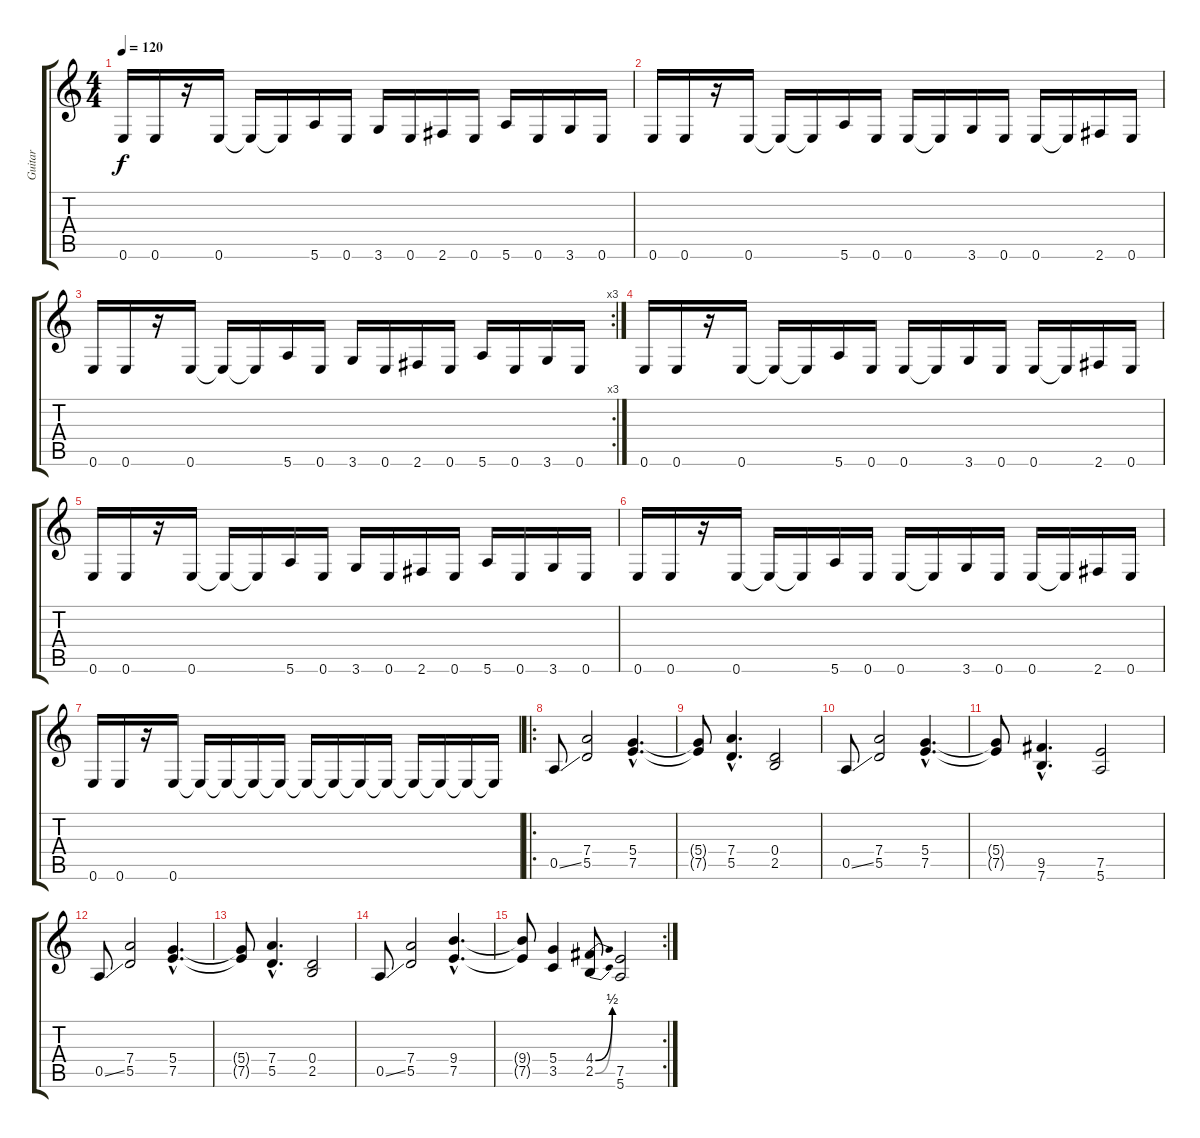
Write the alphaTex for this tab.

\track ("Guitar" "Guitar") {instrument distortionguitar}
\staff {score tabs}
\tuning (E4 B3 G3 D3 A2 E2) {hide}
\ts (4 4)
\tempo 120
\clef g2
\ks c
0.6.16{dy f} 0.6.16 r.16 0.6.16 0.6{t}.16 0.6{t}.16 5.6.16 0.6.16 3.6.16 0.6.16 2.6.16 0.6.16 5.6.16 0.6.16 3.6.16 0.6.16 |
0.6.16{instrument electricguitarmuted} 0.6.16 r.16 0.6.16 0.6{t}.16 0.6{t}.16 5.6.16 0.6.16 0.6.16 0.6{t}.16 3.6.16 0.6.16 0.6.16 0.6{t}.16 2.6.16 0.6.16 |
\rc 3
0.6.16 0.6.16 r.16 0.6.16 0.6{t}.16 0.6{t}.16 5.6.16 0.6.16 3.6.16 0.6.16 2.6.16 0.6.16 5.6.16 0.6.16 3.6.16 0.6.16 |
0.6.16{instrument electricguitarmuted} 0.6.16 r.16 0.6.16 0.6{t}.16 0.6{t}.16 5.6.16 0.6.16 0.6.16 0.6{t}.16 3.6.16 0.6.16 0.6.16 0.6{t}.16 2.6.16 0.6.16 |
0.6.16 0.6.16 r.16 0.6.16 0.6{t}.16 0.6{t}.16 5.6.16 0.6.16 3.6.16 0.6.16 2.6.16 0.6.16 5.6.16 0.6.16 3.6.16 0.6.16 |
0.6.16{instrument electricguitarmuted} 0.6.16 r.16 0.6.16 0.6{t}.16 0.6{t}.16 5.6.16 0.6.16 0.6.16 0.6{t}.16 3.6.16 0.6.16 0.6.16 0.6{t}.16 2.6.16 0.6.16 |
0.6.16 0.6.16 r.16 0.6.16 0.6{t}.16 0.6{t}.16 0.6{t}.16 0.6{t}.16 0.6{t}.16 0.6{t}.16 0.6{t}.16 0.6{t}.16 0.6{t}.16 0.6{t}.16 0.6{t}.16 0.6{t}.16 |
\ro
0.5{ss}.8{balance 8 instrument distortionguitar} (7.4 5.5).2 (5.4{hac} 7.5{hac}).4{d} |
(5.4{t} 7.5{t}).8 (7.4{hac} 5.5{hac}).4{d} (0.4 2.5).2 |
0.5{ss}.8 (7.4 5.5).2 (5.4{hac} 7.5{hac}).4{d} |
(5.4{t} 7.5{t}).8 (9.5{hac} 7.6{hac}).4{d} (7.5 5.6).2 |
0.5{ss}.8 (7.4 5.5).2 (5.4{hac} 7.5{hac}).4{d} |
(5.4{t} 7.5{t}).8 (7.4{hac} 5.5{hac}).4{d} (0.4 2.5).2 |
0.5{ss}.8 (7.4 5.5).2 (9.4{hac} 7.5{hac}).4{d} |
\rc 2
(9.4{t} 7.5{t}).8 (5.4 3.5).4 (4.4{be (bend 0 0 60 2)} 2.5{be (bend 0 0 60 2)}).8 (7.5 5.6).2
